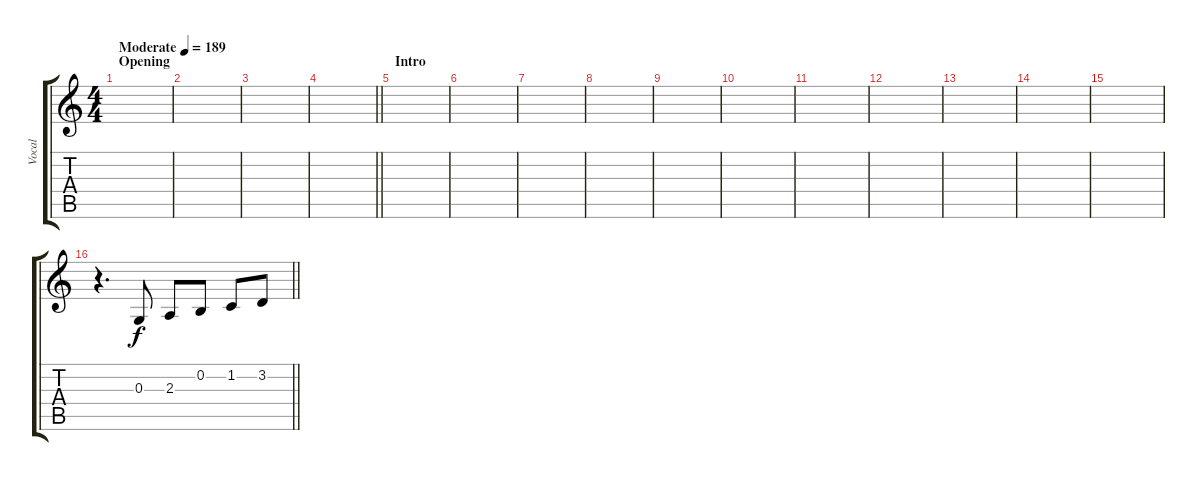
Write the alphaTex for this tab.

\track ("Vocal" "Vocal") {instrument lead2sawtooth}
\staff {score tabs}
\tuning (E4 B3 G3 D3 A2 E2) {hide}
\ts (4 4)
\section ("" "Opening")
\tempo (189 "Moderate")
\clef g2
\ks c
|
|
|
\barLineRight lightlight
|
\section ("" "Intro")
|
|
|
|
|
|
|
|
|
|
|
\barLineRight lightlight
r.4{d} 0.3.8 2.3.8 0.2.8 1.2.8 3.2.8
